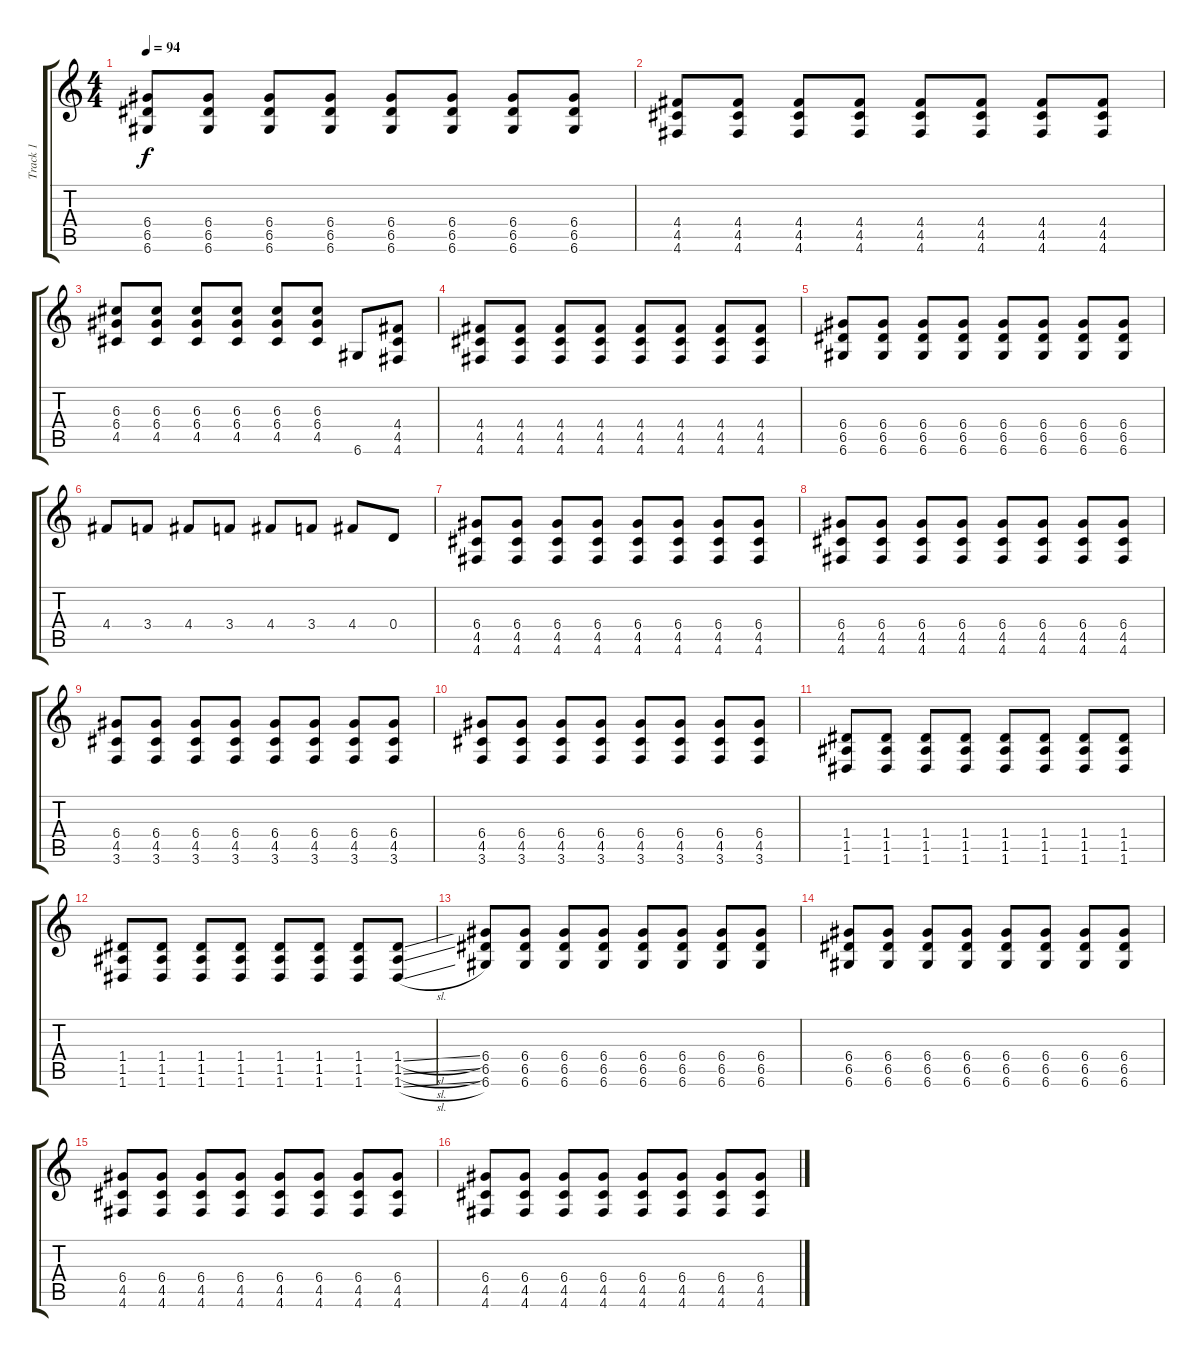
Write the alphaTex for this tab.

\track ("Track 1" "Track 1") {instrument acousticguitarnylon}
\staff {score tabs}
\tuning (E4 B3 G3 D3 A2 D2) {hide}
\ts (4 4)
\tempo 94
\clef g2
\ks c
(6.4 6.5 6.6).8{dy f} (6.4 6.5 6.6).8 (6.4 6.5 6.6).8 (6.4 6.5 6.6).8 (6.4 6.5 6.6).8 (6.4 6.5 6.6).8 (6.4 6.5 6.6).8 (6.4 6.5 6.6).8 |
(4.4 4.5 4.6).8 (4.4 4.5 4.6).8 (4.4 4.5 4.6).8 (4.4 4.5 4.6).8 (4.4 4.5 4.6).8 (4.4 4.5 4.6).8 (4.4 4.5 4.6).8 (4.4 4.5 4.6).8 |
(6.3 6.4 4.5).8 (6.3 6.4 4.5).8 (6.3 6.4 4.5).8 (6.3 6.4 4.5).8 (6.3 6.4 4.5).8 (6.3 6.4 4.5).8 6.6.8 (4.4 4.5 4.6).8 |
(4.4 4.5 4.6).8 (4.4 4.5 4.6).8 (4.4 4.5 4.6).8 (4.4 4.5 4.6).8 (4.4 4.5 4.6).8 (4.4 4.5 4.6).8 (4.4 4.5 4.6).8 (4.4 4.5 4.6).8 |
(6.4 6.5 6.6).8 (6.4 6.5 6.6).8 (6.4 6.5 6.6).8 (6.4 6.5 6.6).8 (6.4 6.5 6.6).8 (6.4 6.5 6.6).8 (6.4 6.5 6.6).8 (6.4 6.5 6.6).8 |
4.4.8 3.4.8 4.4.8 3.4.8 4.4.8 3.4.8 4.4.8 0.4.8 |
(6.4 4.5 4.6).8 (6.4 4.5 4.6).8 (6.4 4.5 4.6).8 (6.4 4.5 4.6).8 (6.4 4.5 4.6).8 (6.4 4.5 4.6).8 (6.4 4.5 4.6).8 (6.4 4.5 4.6).8 |
(6.4 4.5 4.6).8 (6.4 4.5 4.6).8 (6.4 4.5 4.6).8 (6.4 4.5 4.6).8 (6.4 4.5 4.6).8 (6.4 4.5 4.6).8 (6.4 4.5 4.6).8 (6.4 4.5 4.6).8 |
(6.4 4.5 3.6).8 (6.4 4.5 3.6).8 (6.4 4.5 3.6).8 (6.4 4.5 3.6).8 (6.4 4.5 3.6).8 (6.4 4.5 3.6).8 (6.4 4.5 3.6).8 (6.4 4.5 3.6).8 |
(6.4 4.5 3.6).8 (6.4 4.5 3.6).8 (6.4 4.5 3.6).8 (6.4 4.5 3.6).8 (6.4 4.5 3.6).8 (6.4 4.5 3.6).8 (6.4 4.5 3.6).8 (6.4 4.5 3.6).8 |
(1.4 1.5 1.6).8 (1.4 1.5 1.6).8 (1.4 1.5 1.6).8 (1.4 1.5 1.6).8 (1.4 1.5 1.6).8 (1.4 1.5 1.6).8 (1.4 1.5 1.6).8 (1.4 1.5 1.6).8 |
(1.4 1.5 1.6).8 (1.4 1.5 1.6).8 (1.4 1.5 1.6).8 (1.4 1.5 1.6).8 (1.4 1.5 1.6).8 (1.4 1.5 1.6).8 (1.4 1.5 1.6).8 (1.4{sl} 1.5{sl} 1.6{sl}).8 |
(6.4 6.5 6.6).8 (6.4 6.5 6.6).8 (6.4 6.5 6.6).8 (6.4 6.5 6.6).8 (6.4 6.5 6.6).8 (6.4 6.5 6.6).8 (6.4 6.5 6.6).8 (6.4 6.5 6.6).8 |
(6.4 6.5 6.6).8 (6.4 6.5 6.6).8 (6.4 6.5 6.6).8 (6.4 6.5 6.6).8 (6.4 6.5 6.6).8 (6.4 6.5 6.6).8 (6.4 6.5 6.6).8 (6.4 6.5 6.6).8 |
(6.4 4.5 4.6).8 (6.4 4.5 4.6).8 (6.4 4.5 4.6).8 (6.4 4.5 4.6).8 (6.4 4.5 4.6).8 (6.4 4.5 4.6).8 (6.4 4.5 4.6).8 (6.4 4.5 4.6).8 |
(6.4 4.5 4.6).8 (6.4 4.5 4.6).8 (6.4 4.5 4.6).8 (6.4 4.5 4.6).8 (6.4 4.5 4.6).8 (6.4 4.5 4.6).8 (6.4 4.5 4.6).8 (6.4 4.5 4.6).8
